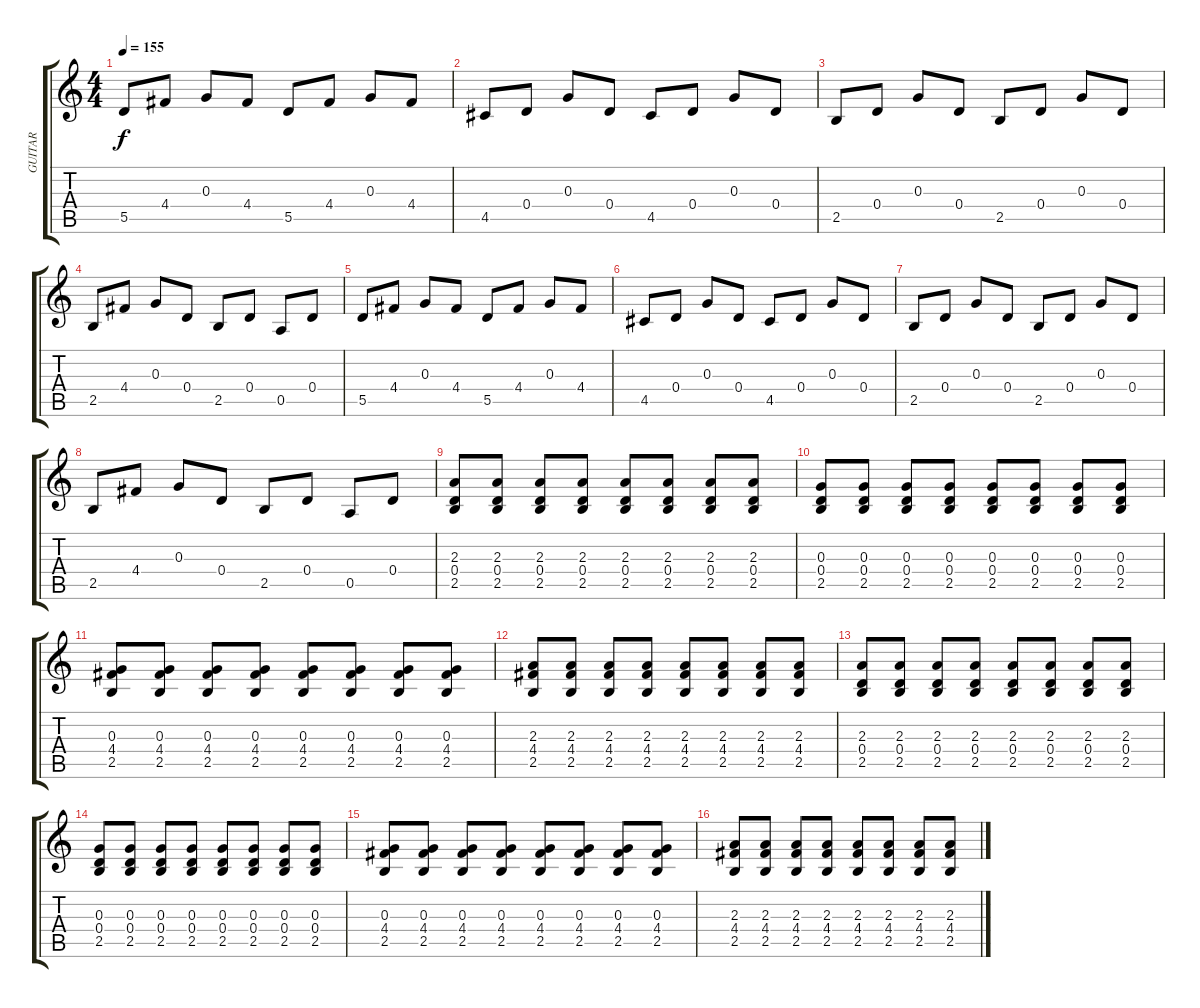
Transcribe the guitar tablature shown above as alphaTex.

\track ("GUITAR" "GUITAR") {instrument electricguitarclean}
\staff {score tabs}
\tuning (E4 B3 G3 D3 A2 D2) {hide}
\ts (4 4)
\tempo 155
\clef g2
\ks c
5.5.8{dy f} 4.4.8 0.3.8 4.4.8 5.5.8 4.4.8 0.3.8 4.4.8 |
4.5.8 0.4.8 0.3.8 0.4.8 4.5.8 0.4.8 0.3.8 0.4.8 |
2.5.8 0.4.8 0.3.8 0.4.8 2.5.8 0.4.8 0.3.8 0.4.8 |
2.5.8 4.4.8 0.3.8 0.4.8 2.5.8 0.4.8 0.5.8 0.4.8 |
5.5.8 4.4.8 0.3.8 4.4.8 5.5.8 4.4.8 0.3.8 4.4.8 |
4.5.8 0.4.8 0.3.8 0.4.8 4.5.8 0.4.8 0.3.8 0.4.8 |
2.5.8 0.4.8 0.3.8 0.4.8 2.5.8 0.4.8 0.3.8 0.4.8 |
2.5.8{balance 14} 4.4.8 0.3.8 0.4.8 2.5.8 0.4.8 0.5.8 0.4.8 |
(2.3 0.4 2.5).8{balance 12} (2.3 0.4 2.5).8 (2.3 0.4 2.5).8 (2.3 0.4 2.5).8 (2.3 0.4 2.5).8 (2.3 0.4 2.5).8 (2.3 0.4 2.5).8 (2.3 0.4 2.5).8 |
(0.3 0.4 2.5).8 (0.3 0.4 2.5).8 (0.3 0.4 2.5).8 (0.3 0.4 2.5).8 (0.3 0.4 2.5).8 (0.3 0.4 2.5).8 (0.3 0.4 2.5).8 (0.3 0.4 2.5).8 |
(0.3 4.4 2.5).8{balance 11} (0.3 4.4 2.5).8 (0.3 4.4 2.5).8 (0.3 4.4 2.5).8 (0.3 4.4 2.5).8 (0.3 4.4 2.5).8 (0.3 4.4 2.5).8 (0.3 4.4 2.5).8 |
(2.3 4.4 2.5).8 (2.3 4.4 2.5).8 (2.3 4.4 2.5).8 (2.3 4.4 2.5).8 (2.3 4.4 2.5).8 (2.3 4.4 2.5).8 (2.3 4.4 2.5).8 (2.3 4.4 2.5).8 |
(2.3 0.4 2.5).8 (2.3 0.4 2.5).8 (2.3 0.4 2.5).8 (2.3 0.4 2.5).8 (2.3 0.4 2.5).8 (2.3 0.4 2.5).8 (2.3 0.4 2.5).8 (2.3 0.4 2.5).8 |
(0.3 0.4 2.5).8 (0.3 0.4 2.5).8 (0.3 0.4 2.5).8 (0.3 0.4 2.5).8 (0.3 0.4 2.5).8 (0.3 0.4 2.5).8 (0.3 0.4 2.5).8 (0.3 0.4 2.5).8 |
(0.3 4.4 2.5).8{balance 8} (0.3 4.4 2.5).8 (0.3 4.4 2.5).8 (0.3 4.4 2.5).8 (0.3 4.4 2.5).8 (0.3 4.4 2.5).8 (0.3 4.4 2.5).8 (0.3 4.4 2.5).8 |
(2.3 4.4 2.5).8 (2.3 4.4 2.5).8 (2.3 4.4 2.5).8 (2.3 4.4 2.5).8 (2.3 4.4 2.5).8 (2.3 4.4 2.5).8 (2.3 4.4 2.5).8 (2.3 4.4 2.5).8
